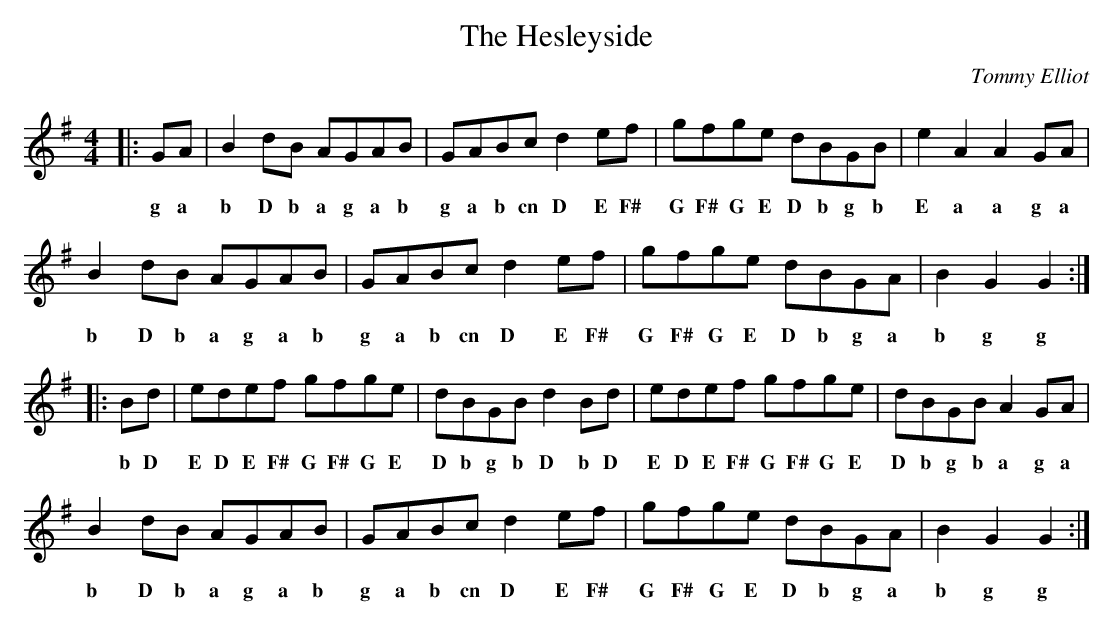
X:1
T: Hesleyside, The
C: Tommy Elliot
M: 4/4
L: 1/8
K: Gmaj
|:GA|B2 dB AGAB|GABc d2 ef|gfge dBGB|e2 A2 A2 GA|
w:g a b D b a g a b g a b cn D E F# G F# G E D b g b E a a g a
B2 dB AGAB|GABc d2 ef|gfge dBGA|B2 G2 G2:|
w:b D b a g a b g a b cn D E F# G F# G E D b g a b g g
|:Bd|edef gfge|dBGB d2 Bd|edef gfge|dBGB A2 GA|
w:b D E D E F# G F# G E D b g b D b D E D E F# G F# G E D b g b a g a
B2 dB AGAB|GABc d2 ef|gfge dBGA|B2 G2 G2:|
w:b D b a g a b g a b cn D E F# G F# G E D b g a b g g
